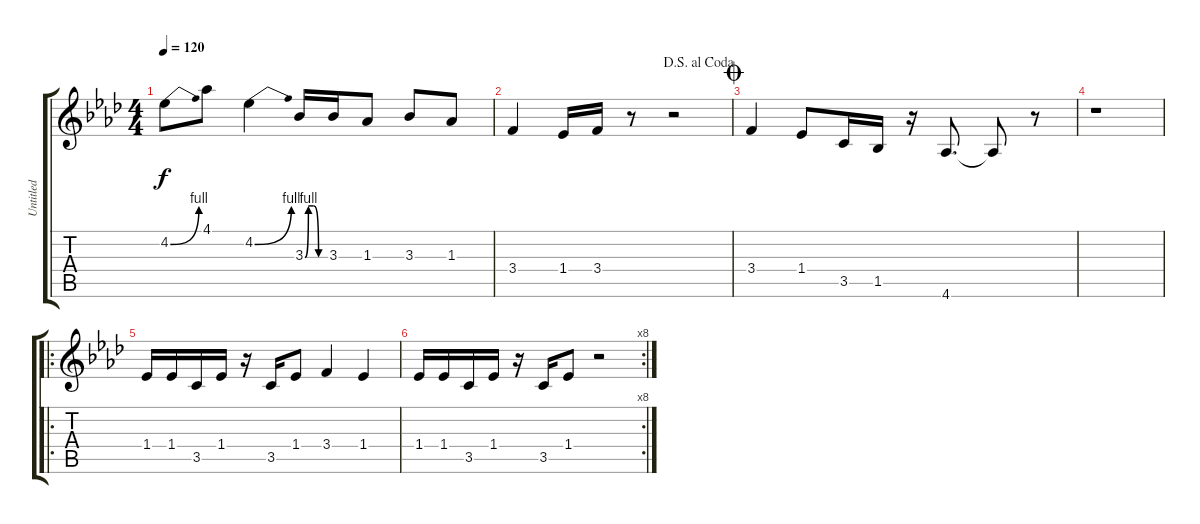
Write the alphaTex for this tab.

\track ("Untitled" "Untitled") {instrument acousticguitarnylon}
\staff {score tabs}
\tuning (E4 B3 G3 D3 A2 E2) {hide}
\ts (4 4)
\tempo 120
\clef g2
\ks ab
4.2{be (bend 0 0 60 4)}.8{dy f} 4.1.8 4.2{be (bend 0 0 60 4)}.4 3.3{be (custom 0 0 10 4 25 4 40 0 60 0)}.16 3.3.16 1.3.8 3.3.8 1.3.8 |
\jump dalsegnoalcoda
3.4.4 1.4.16 3.4.16 r.8 r.2 |
\jump coda
3.4.4 1.4.8 3.5.16 1.5.16 r.16 4.6.8{d} 4.6{t}.8 r.8 |
r.1 |
\ro
1.4.16 1.4.16 3.5.16 1.4.16 r.16 3.5.16 1.4.8 3.4.4 1.4.4 |
\rc 8
1.4.16 1.4.16 3.5.16 1.4.16 r.16 3.5.16 1.4.8 r.2
